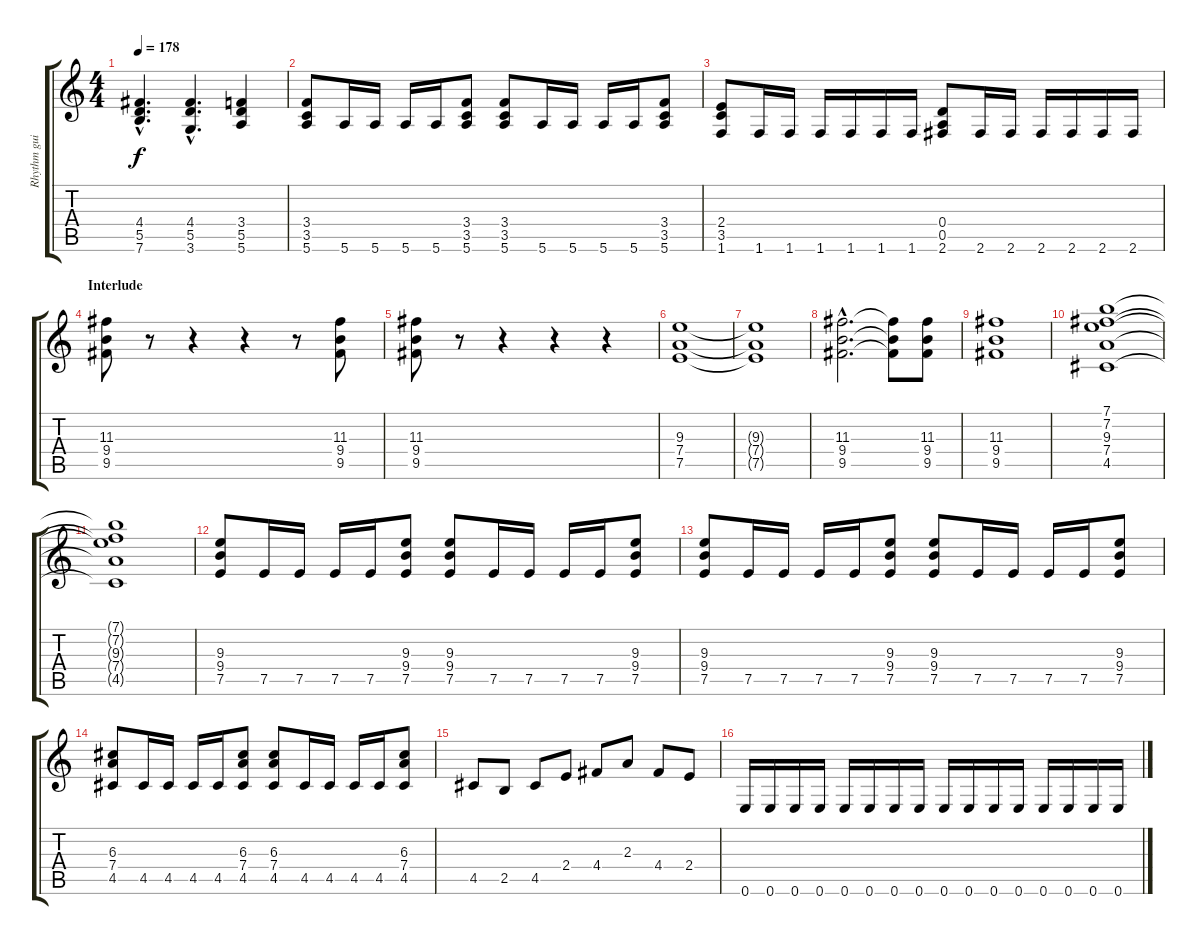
\track ("Rhythm guitar left" "Rhythm gui") {instrument distortionguitar}
\staff {score tabs}
\tuning (E4 B3 G3 D3 A2 E2) {hide}
\ts (4 4)
\tempo 178
\clef g2
\ks c
(4.4{hac} 5.5{hac} 7.6{hac}).4{d dy f} (4.4{hac} 5.5{hac} 3.6{hac}).4{d} (3.4 5.5 5.6).4 |
(3.4 3.5 5.6).8 5.6.16 5.6.16 5.6.16 5.6.16 (3.4 3.5 5.6).8 (3.4 3.5 5.6).8 5.6.16 5.6.16 5.6.16 5.6.16 (3.4 3.5 5.6).8 |
(2.4 3.5 1.6).8 1.6.16 1.6.16 1.6.16 1.6.16 1.6.16 1.6.16 (0.4 0.5 2.6).8 2.6.16 2.6.16 2.6.16 2.6.16 2.6.16 2.6.16 |
\section ("" "Interlude")
(11.3 9.4 9.5).8 r.8 r.4 r.4 r.8 (11.3 9.4 9.5).8 |
(11.3 9.4 9.5).8 r.8 r.4 r.4 r.4 |
(9.3 7.4 7.5).1 |
(9.3{t} 7.4{t} 7.5{t}).1 |
(11.3{hac} 9.4{hac} 9.5{hac}).2{d} (11.3{t} 9.4{t} 9.5{t}).8 (11.3 9.4 9.5).8 |
(11.3 9.4 9.5).1 |
(7.1 7.2 9.3 7.4 4.5).1 |
(7.1{t} 7.2{t} 9.3{t} 7.4{t} 4.5{t}).1 |
(9.3 9.4 7.5).8 7.5.16 7.5.16 7.5.16 7.5.16 (9.3 9.4 7.5).8 (9.3 9.4 7.5).8 7.5.16 7.5.16 7.5.16 7.5.16 (9.3 9.4 7.5).8 |
(9.3 9.4 7.5).8 7.5.16 7.5.16 7.5.16 7.5.16 (9.3 9.4 7.5).8 (9.3 9.4 7.5).8 7.5.16 7.5.16 7.5.16 7.5.16 (9.3 9.4 7.5).8 |
(6.3 7.4 4.5).8 4.5.16 4.5.16 4.5.16 4.5.16 (6.3 7.4 4.5).8 (6.3 7.4 4.5).8 4.5.16 4.5.16 4.5.16 4.5.16 (6.3 7.4 4.5).8 |
4.5.8 2.5.8 4.5.8 2.4.8 4.4.8 2.3.8 4.4.8 2.4.8 |
0.6.16 0.6.16 0.6.16 0.6.16 0.6.16 0.6.16 0.6.16 0.6.16 0.6.16 0.6.16 0.6.16 0.6.16 0.6.16 0.6.16 0.6.16 0.6.16
